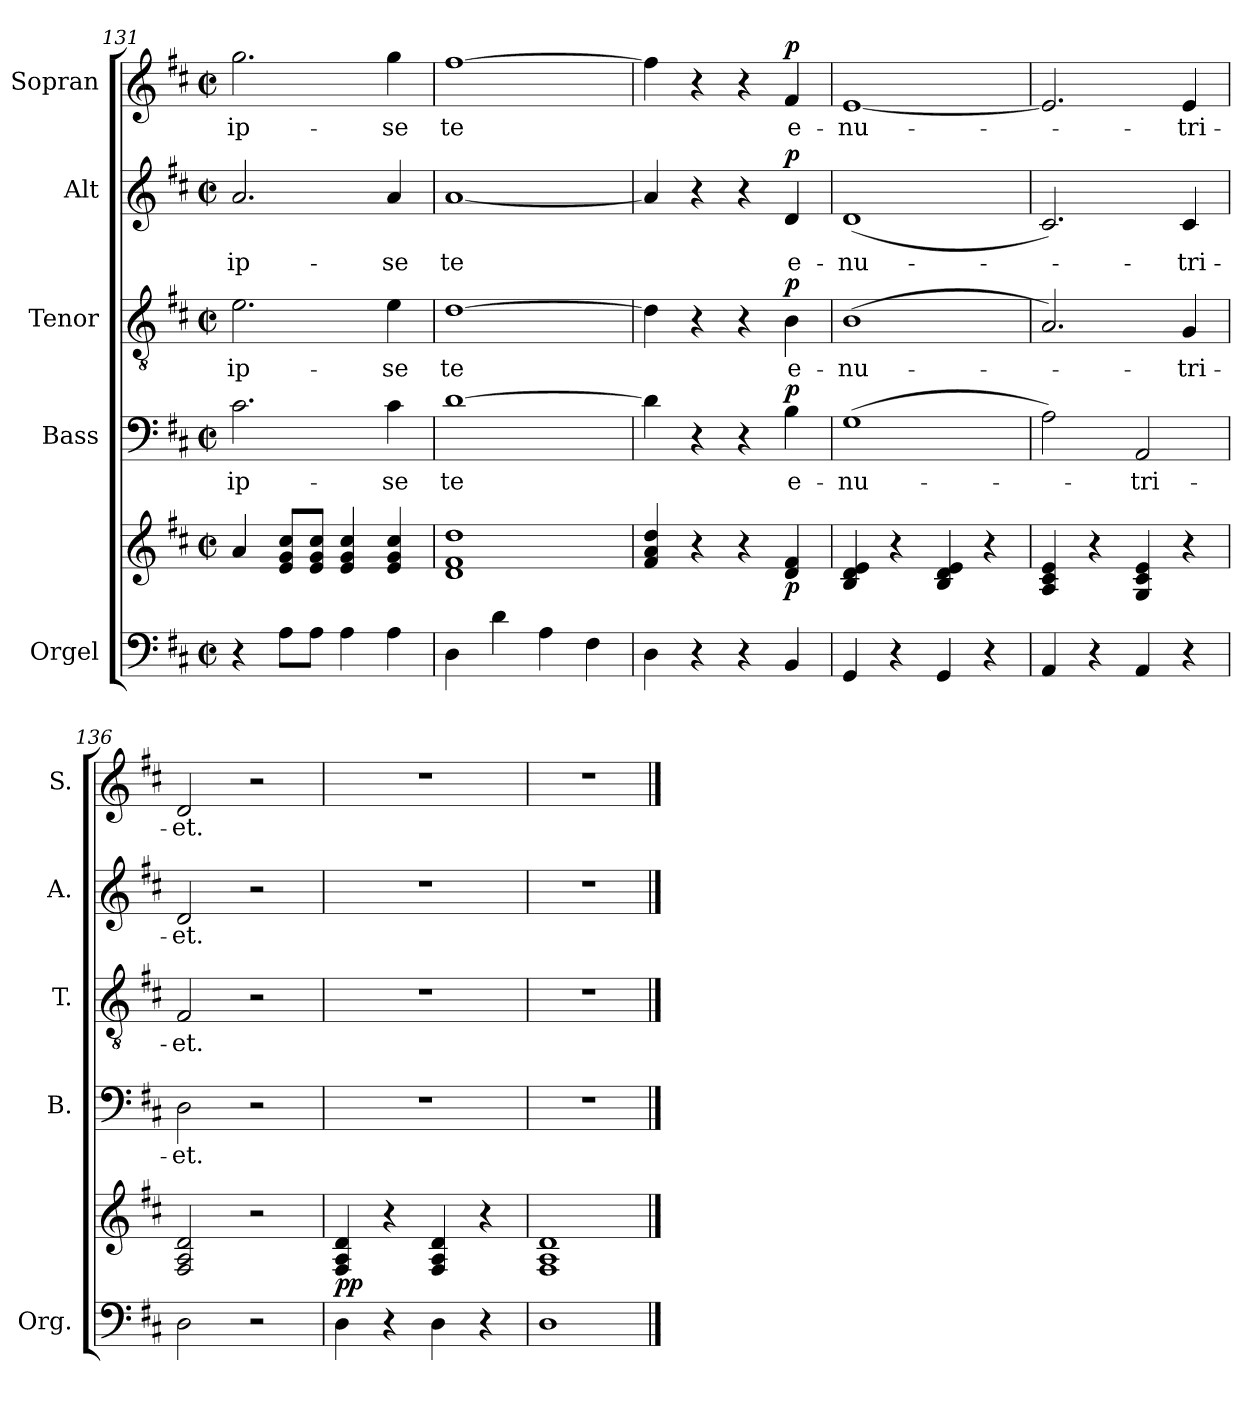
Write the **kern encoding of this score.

**kern	**kern	**dynam	**kern	**text	**dynam	**kern	**text	**dynam	**kern	**text	**dynam	**kern	**text	**dynam
*part5	*part5	*part5	*part4	*part4	*part4	*part3	*part3	*part3	*part2	*part2	*part2	*part1	*part1	*part1
*staff6	*staff5	*staff5/6	*staff4	*staff4	*staff4	*staff3	*staff3	*staff3	*staff2	*staff2	*staff2	*staff1	*staff1	*staff1
*I"Orgel	*	*	*I"Bass	*	*	*I"Tenor	*	*	*I"Alt	*	*	*I"Sopran	*	*
*I'Org.	*	*	*I'B.	*	*	*I'T.	*	*	*I'A.	*	*	*I'S.	*	*
*clefF4	*clefG2	*	*clefF4	*	*	*clefGv2	*	*	*clefG2	*	*	*clefG2	*	*
*k[f#c#]	*k[f#c#]	*	*k[f#c#]	*	*	*k[f#c#]	*	*	*k[f#c#]	*	*	*k[f#c#]	*	*
*D:	*D:	*	*D:	*	*	*D:	*	*	*D:	*	*	*D:	*	*
*M2/2	*M2/2	*	*M2/2	*	*	*M2/2	*	*	*M2/2	*	*	*M2/2	*	*
*met(c|)	*met(c|)	*	*met(c|)	*	*	*met(c|)	*	*	*met(c|)	*	*	*met(c|)	*	*
=131	=131	=131	=131	=131	=131	=131	=131	=131	=131	=131	=131	=131	=131	=131
!	!	!	!	!LO:LY:b	!	!	!LO:LY:b	!	!	!LO:LY:b	!	!	!LO:LY:b	!
4r	4a/	.	2.c#\	ip-	.	2.e\	ip-	.	2.a/	ip-	.	2.gg\	ip-	.
8A\L	8e/ 8g/ 8cc#/L	.	.	.	.	.	.	.	.	.	.	.	.	.
8A\J	8e/ 8g/ 8cc#/J	.	.	.	.	.	.	.	.	.	.	.	.	.
4A\	4e/ 4g/ 4cc#/	.	.	.	.	.	.	.	.	.	.	.	.	.
!	!	!	!	!LO:LY:b	!	!	!LO:LY:b	!	!	!LO:LY:b	!	!	!LO:LY:b	!
4A\	4e/ 4g/ 4cc#/	.	4c#\	-se	.	4e\	-se	.	4a/	-se	.	4gg\	-se	.
!!LO:LB:g=z
=132	=132	=132	=132	=132	=132	=132	=132	=132	=132	=132	=132	=132	=132	=132
!	!	!	!	!LO:LY:b	!	!	!LO:LY:b	!	!	!LO:LY:b	!	!	!LO:LY:b	!
4D\	1d 1f# 1dd	.	[1d	te	.	[1d	te	.	[1a	te	.	[1ff#	te	.
4d\	.	.	.	.	.	.	.	.	.	.	.	.	.	.
4A\	.	.	.	.	.	.	.	.	.	.	.	.	.	.
4F#\	.	.	.	.	.	.	.	.	.	.	.	.	.	.
=133	=133	=133	=133	=133	=133	=133	=133	=133	=133	=133	=133	=133	=133	=133
4D\	4f#/ 4a/ 4dd/	.	4d\]	.	.	4d\]	.	.	4a/]	.	.	4ff#\]	.	.
4r	4r	.	4r	.	.	4r	.	.	4r	.	.	4r	.	.
4r	4r	.	4r	.	.	4r	.	.	4r	.	.	4r	.	.
!	!	!LO:DY:b	!	!LO:LY:b	!LO:DY:a	!	!LO:LY:b	!LO:DY:a	!	!LO:LY:b	!LO:DY:a	!	!LO:LY:b	!LO:DY:a
4BB/	4d/ 4f#/	p	4B\	e-	p	4B\	e-	p	4d/	e-	p	4f#/	e-	p
=134	=134	=134	=134	=134	=134	=134	=134	=134	=134	=134	=134	=134	=134	=134
!	!	!	!	!LO:LY:b	!	!	!LO:LY:b	!	!	!LO:LY:b	!	!	!LO:LY:b	!
4GG/	4B/ 4d/ 4e/	.	(>1G	-nu-	.	(>1B	-nu-	.	(<1d	-nu-	.	[1e	-nu-	.
4r	4r	.	.	.	.	.	.	.	.	.	.	.	.	.
4GG/	4B/ 4d/ 4e/	.	.	.	.	.	.	.	.	.	.	.	.	.
4r	4r	.	.	.	.	.	.	.	.	.	.	.	.	.
=135	=135	=135	=135	=135	=135	=135	=135	=135	=135	=135	=135	=135	=135	=135
4AA/	4A/ 4c#/ 4e/	.	2A\)	.	.	2.A/)	.	.	2.c#/)	.	.	2.e/]	.	.
4r	4r	.	.	.	.	.	.	.	.	.	.	.	.	.
!	!	!	!	!LO:LY:b	!	!	!	!	!	!	!	!	!	!
4AA/	4G/ 4c#/ 4e/	.	2AA/	-tri-	.	.	.	.	.	.	.	.	.	.
!	!	!	!	!	!	!	!LO:LY:b	!	!	!LO:LY:b	!	!	!LO:LY:b	!
4r	4r	.	.	.	.	4G/	-tri-	.	4c#/	-tri-	.	4e/	-tri-	.
=136	=136	=136	=136	=136	=136	=136	=136	=136	=136	=136	=136	=136	=136	=136
!	!	!	!	!LO:LY:b	!	!	!LO:LY:b	!	!	!LO:LY:b	!	!	!LO:LY:b	!
2D\	2F#/ 2A/ 2d/	.	2D\	-et.	.	2F#/	-et.	.	2d/	-et.	.	2d/	-et.	.
2r	2r	.	2r	.	.	2r	.	.	2r	.	.	2r	.	.
=137	=137	=137	=137	=137	=137	=137	=137	=137	=137	=137	=137	=137	=137	=137
!	!	!LO:DY:b	!	!	!	!	!	!	!	!	!	!	!	!
4D\	4F#/ 4A/ 4d/	pp	1r	.	.	1r	.	.	1r	.	.	1r	.	.
4r	4r	.	.	.	.	.	.	.	.	.	.	.	.	.
4D\	4F#/ 4A/ 4d/	.	.	.	.	.	.	.	.	.	.	.	.	.
4r	4r	.	.	.	.	.	.	.	.	.	.	.	.	.
=138	=138	=138	=138	=138	=138	=138	=138	=138	=138	=138	=138	=138	=138	=138
1D	1F# 1A 1d	.	1r	.	.	1r	.	.	1r	.	.	1r	.	.
==	==	==	==	==	==	==	==	==	==	==	==	==	==	==
*-	*-	*-	*-	*-	*-	*-	*-	*-	*-	*-	*-	*-	*-	*-
